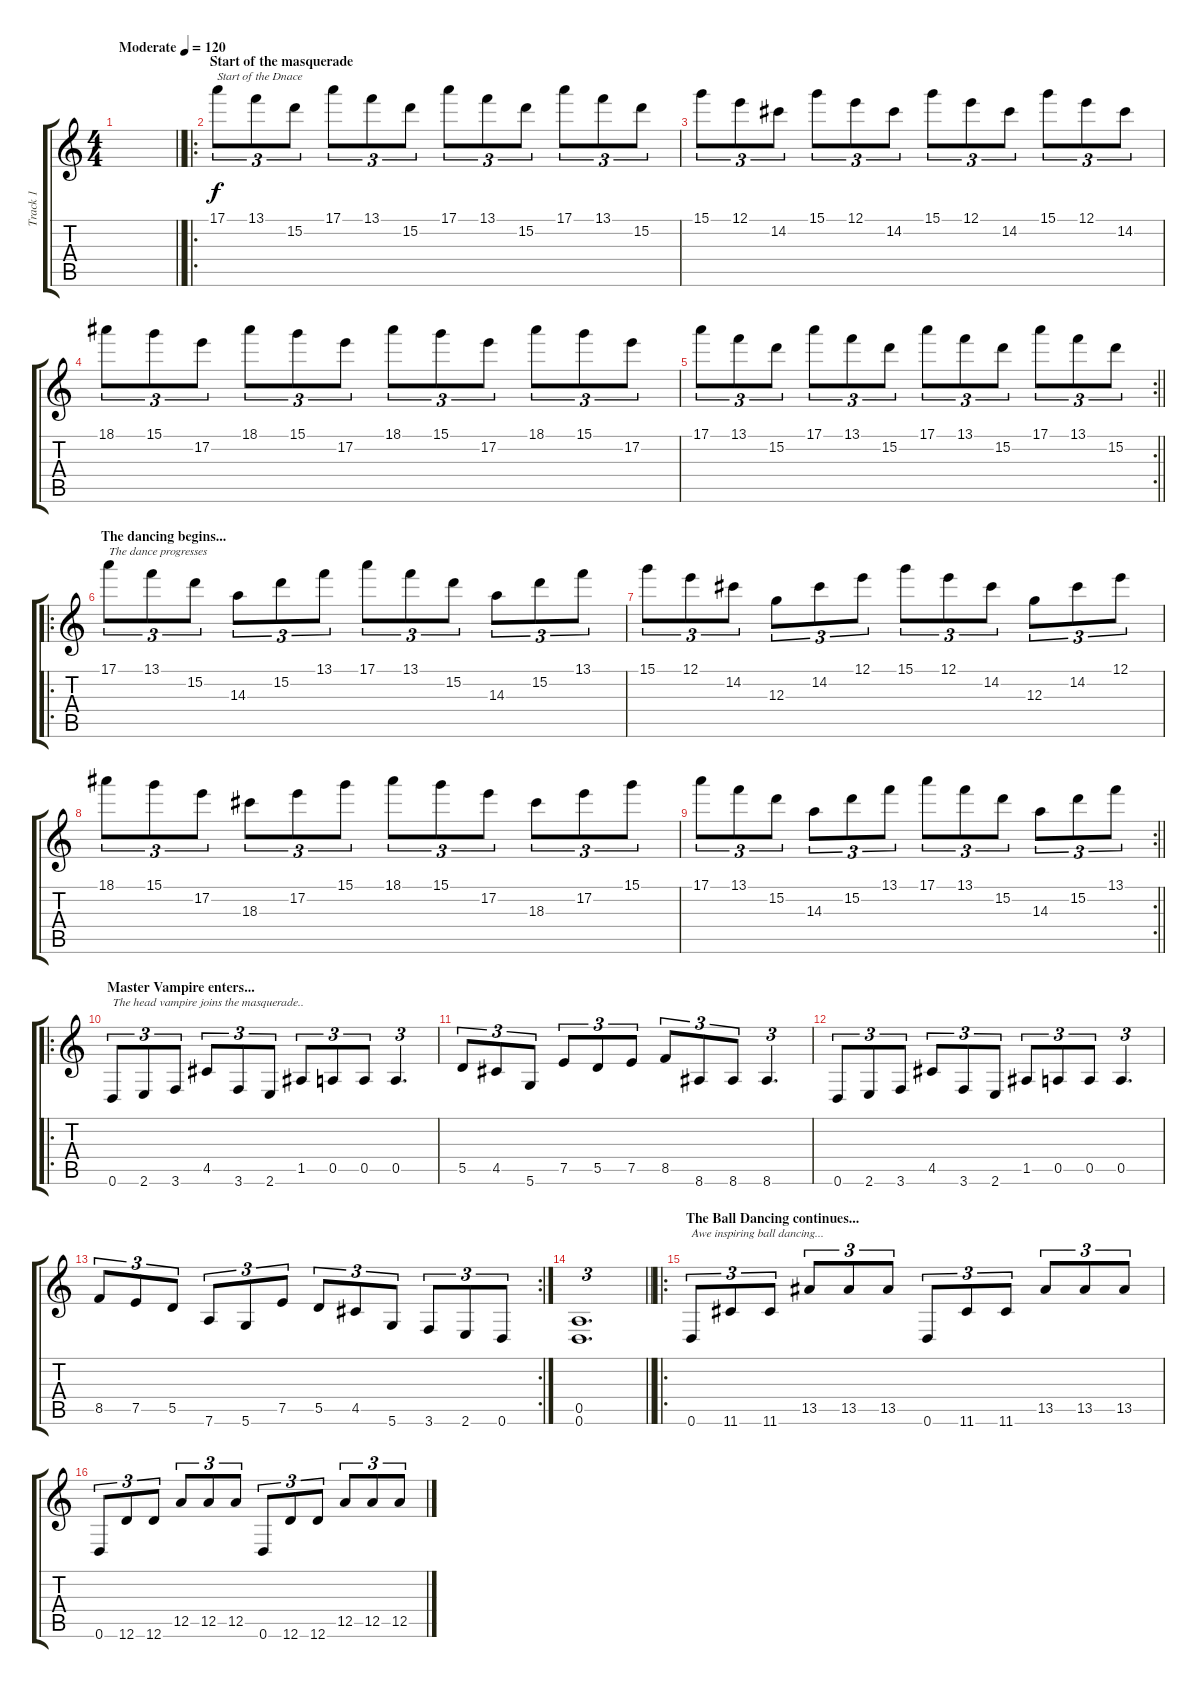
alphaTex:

\track ("Track 1" "Track 1") {instrument distortionguitar}
\staff {score tabs}
\tuning (E4 B3 G3 D3 A2 D2) {hide}
\ts (4 4)
\tempo (120 "Moderate")
\clef g2
\barLineRight lightlight
\ks c
|
\ro
\section ("" "Start of the masquerade")
17.1.8{tu (3 2) txt "Start of the Dnace"} 13.1.8{tu (3 2)} 15.2.8{tu (3 2)} 17.1.8{tu (3 2)} 13.1.8{tu (3 2)} 15.2.8{tu (3 2)} 17.1.8{tu (3 2)} 13.1.8{tu (3 2)} 15.2.8{tu (3 2)} 17.1.8{tu (3 2)} 13.1.8{tu (3 2)} 15.2.8{tu (3 2)} |
15.1.8{tu (3 2)} 12.1.8{tu (3 2)} 14.2.8{tu (3 2)} 15.1.8{tu (3 2)} 12.1.8{tu (3 2)} 14.2.8{tu (3 2)} 15.1.8{tu (3 2)} 12.1.8{tu (3 2)} 14.2.8{tu (3 2)} 15.1.8{tu (3 2)} 12.1.8{tu (3 2)} 14.2.8{tu (3 2)} |
18.1.8{tu (3 2)} 15.1.8{tu (3 2)} 17.2.8{tu (3 2)} 18.1.8{tu (3 2)} 15.1.8{tu (3 2)} 17.2.8{tu (3 2)} 18.1.8{tu (3 2)} 15.1.8{tu (3 2)} 17.2.8{tu (3 2)} 18.1.8{tu (3 2)} 15.1.8{tu (3 2)} 17.2.8{tu (3 2)} |
\rc 2
\barLineRight lightlight
17.1.8{tu (3 2)} 13.1.8{tu (3 2)} 15.2.8{tu (3 2)} 17.1.8{tu (3 2)} 13.1.8{tu (3 2)} 15.2.8{tu (3 2)} 17.1.8{tu (3 2)} 13.1.8{tu (3 2)} 15.2.8{tu (3 2)} 17.1.8{tu (3 2)} 13.1.8{tu (3 2)} 15.2.8{tu (3 2)} |
\ro
\section ("" "The dancing begins...")
17.1.8{tu (3 2) txt "The dance progresses"} 13.1.8{tu (3 2)} 15.2.8{tu (3 2)} 14.3.8{tu (3 2)} 15.2.8{tu (3 2)} 13.1.8{tu (3 2)} 17.1.8{tu (3 2)} 13.1.8{tu (3 2)} 15.2.8{tu (3 2)} 14.3.8{tu (3 2)} 15.2.8{tu (3 2)} 13.1.8{tu (3 2)} |
15.1.8{tu (3 2)} 12.1.8{tu (3 2)} 14.2.8{tu (3 2)} 12.3.8{tu (3 2)} 14.2.8{tu (3 2)} 12.1.8{tu (3 2)} 15.1.8{tu (3 2)} 12.1.8{tu (3 2)} 14.2.8{tu (3 2)} 12.3.8{tu (3 2)} 14.2.8{tu (3 2)} 12.1.8{tu (3 2)} |
18.1.8{tu (3 2)} 15.1.8{tu (3 2)} 17.2.8{tu (3 2)} 18.3.8{tu (3 2)} 17.2.8{tu (3 2)} 15.1.8{tu (3 2)} 18.1.8{tu (3 2)} 15.1.8{tu (3 2)} 17.2.8{tu (3 2)} 18.3.8{tu (3 2)} 17.2.8{tu (3 2)} 15.1.8{tu (3 2)} |
\rc 2
\barLineRight lightlight
17.1.8{tu (3 2)} 13.1.8{tu (3 2)} 15.2.8{tu (3 2)} 14.3.8{tu (3 2)} 15.2.8{tu (3 2)} 13.1.8{tu (3 2)} 17.1.8{tu (3 2)} 13.1.8{tu (3 2)} 15.2.8{tu (3 2)} 14.3.8{tu (3 2)} 15.2.8{tu (3 2)} 13.1.8{tu (3 2)} |
\ro
\section ("" "Master Vampire enters...")
0.6.8{tu (3 2) txt "The head vampire joins the masquerade.."} 2.6.8{tu (3 2)} 3.6.8{tu (3 2)} 4.5.8{tu (3 2)} 3.6.8{tu (3 2)} 2.6.8{tu (3 2)} 1.5.8{tu (3 2)} 0.5.8{tu (3 2)} 0.5.8{tu (3 2)} 0.5.4{d tu (3 2)} |
5.5.8{tu (3 2)} 4.5.8{tu (3 2)} 5.6.8{tu (3 2)} 7.5.8{tu (3 2)} 5.5.8{tu (3 2)} 7.5.8{tu (3 2)} 8.5.8{tu (3 2)} 8.6.8{tu (3 2)} 8.6.8{tu (3 2)} 8.6.4{d tu (3 2)} |
0.6.8{tu (3 2)} 2.6.8{tu (3 2)} 3.6.8{tu (3 2)} 4.5.8{tu (3 2)} 3.6.8{tu (3 2)} 2.6.8{tu (3 2)} 1.5.8{tu (3 2)} 0.5.8{tu (3 2)} 0.5.8{tu (3 2)} 0.5.4{d tu (3 2)} |
\rc 2
8.5.8{tu (3 2)} 7.5.8{tu (3 2)} 5.5.8{tu (3 2)} 7.6.8{tu (3 2)} 5.6.8{tu (3 2)} 7.5.8{tu (3 2)} 5.5.8{tu (3 2)} 4.5.8{tu (3 2)} 5.6.8{tu (3 2)} 3.6.8{tu (3 2)} 2.6.8{tu (3 2)} 0.6.8{tu (3 2)} |
\barLineRight lightlight
(0.5 0.6).1{d tu (3 2)} |
\ro
\section ("" "The Ball Dancing continues...")
0.6.8{tu (3 2) txt "Awe inspiring ball dancing..."} 11.6.8{tu (3 2)} 11.6.8{tu (3 2)} 13.5.8{tu (3 2)} 13.5.8{tu (3 2)} 13.5.8{tu (3 2)} 0.6.8{tu (3 2)} 11.6.8{tu (3 2)} 11.6.8{tu (3 2)} 13.5.8{tu (3 2)} 13.5.8{tu (3 2)} 13.5.8{tu (3 2)} |
0.6.8{tu (3 2)} 12.6.8{tu (3 2)} 12.6.8{tu (3 2)} 12.5.8{tu (3 2)} 12.5.8{tu (3 2)} 12.5.8{tu (3 2)} 0.6.8{tu (3 2)} 12.6.8{tu (3 2)} 12.6.8{tu (3 2)} 12.5.8{tu (3 2)} 12.5.8{tu (3 2)} 12.5.8{tu (3 2)}
